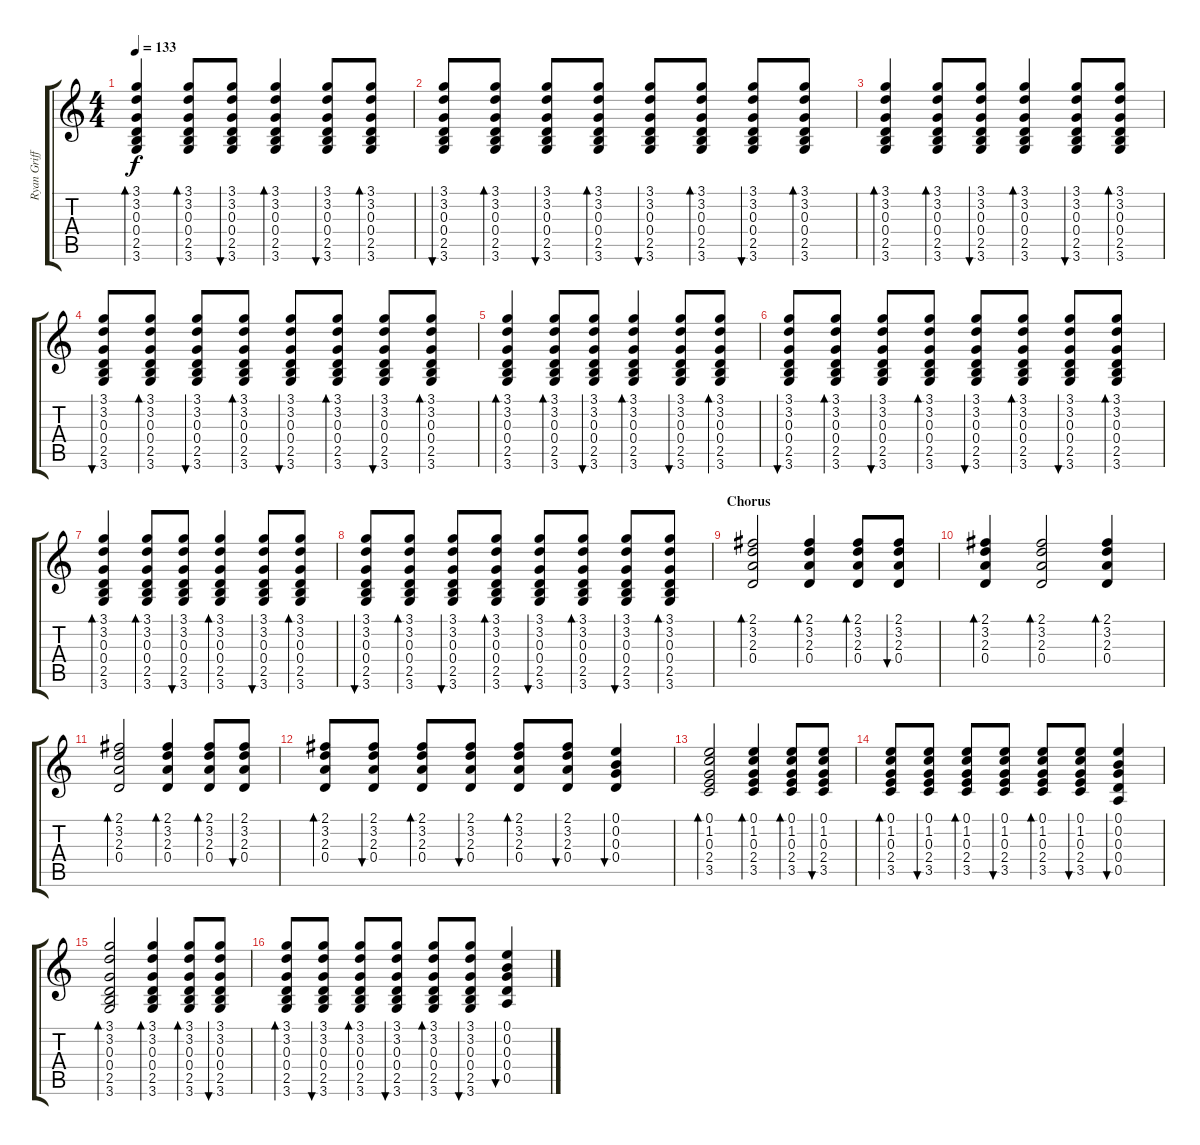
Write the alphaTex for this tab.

\track ("Ryan Griffits" "Ryan Griff") {instrument acousticguitarsteel}
\staff {score tabs}
\tuning (E4 B3 G3 D3 A2 E2) {hide}
\ts (4 4)
\tempo 133
\clef g2
\ks c
(3.1 3.2 0.3 0.4 2.5 3.6).4{bd 60 dy f} (3.1 3.2 0.3 0.4 2.5 3.6).8{bd 60} (3.1 3.2 0.3 0.4 2.5 3.6).8{bu 60} (3.1 3.2 0.3 0.4 2.5 3.6).4{bd 60} (3.1 3.2 0.3 0.4 2.5 3.6).8{bu 60} (3.1 3.2 0.3 0.4 2.5 3.6).8{bd 60} |
(3.1 3.2 0.3 0.4 2.5 3.6).8{bu 30} (3.1 3.2 0.3 0.4 2.5 3.6).8{bd 30} (3.1 3.2 0.3 0.4 2.5 3.6).8{bu 30} (3.1 3.2 0.3 0.4 2.5 3.6).8{bd 30} (3.1 3.2 0.3 0.4 2.5 3.6).8{bu 30} (3.1 3.2 0.3 0.4 2.5 3.6).8{bd 30} (3.1 3.2 0.3 0.4 2.5 3.6).8{bu 30} (3.1 3.2 0.3 0.4 2.5 3.6).8{bd 30} |
(3.1 3.2 0.3 0.4 2.5 3.6).4{bd 60} (3.1 3.2 0.3 0.4 2.5 3.6).8{bd 60} (3.1 3.2 0.3 0.4 2.5 3.6).8{bu 60} (3.1 3.2 0.3 0.4 2.5 3.6).4{bd 60} (3.1 3.2 0.3 0.4 2.5 3.6).8{bu 60} (3.1 3.2 0.3 0.4 2.5 3.6).8{bd 60} |
(3.1 3.2 0.3 0.4 2.5 3.6).8{bu 30} (3.1 3.2 0.3 0.4 2.5 3.6).8{bd 30} (3.1 3.2 0.3 0.4 2.5 3.6).8{bu 30} (3.1 3.2 0.3 0.4 2.5 3.6).8{bd 30} (3.1 3.2 0.3 0.4 2.5 3.6).8{bu 30} (3.1 3.2 0.3 0.4 2.5 3.6).8{bd 30} (3.1 3.2 0.3 0.4 2.5 3.6).8{bu 30} (3.1 3.2 0.3 0.4 2.5 3.6).8{bd 30} |
(3.1 3.2 0.3 0.4 2.5 3.6).4{bd 60} (3.1 3.2 0.3 0.4 2.5 3.6).8{bd 60} (3.1 3.2 0.3 0.4 2.5 3.6).8{bu 60} (3.1 3.2 0.3 0.4 2.5 3.6).4{bd 60} (3.1 3.2 0.3 0.4 2.5 3.6).8{bu 60} (3.1 3.2 0.3 0.4 2.5 3.6).8{bd 60} |
(3.1 3.2 0.3 0.4 2.5 3.6).8{bu 30} (3.1 3.2 0.3 0.4 2.5 3.6).8{bd 30} (3.1 3.2 0.3 0.4 2.5 3.6).8{bu 30} (3.1 3.2 0.3 0.4 2.5 3.6).8{bd 30} (3.1 3.2 0.3 0.4 2.5 3.6).8{bu 30} (3.1 3.2 0.3 0.4 2.5 3.6).8{bd 30} (3.1 3.2 0.3 0.4 2.5 3.6).8{bu 30} (3.1 3.2 0.3 0.4 2.5 3.6).8{bd 30} |
(3.1 3.2 0.3 0.4 2.5 3.6).4{bd 60} (3.1 3.2 0.3 0.4 2.5 3.6).8{bd 60} (3.1 3.2 0.3 0.4 2.5 3.6).8{bu 60} (3.1 3.2 0.3 0.4 2.5 3.6).4{bd 60} (3.1 3.2 0.3 0.4 2.5 3.6).8{bu 60} (3.1 3.2 0.3 0.4 2.5 3.6).8{bd 60} |
(3.1 3.2 0.3 0.4 2.5 3.6).8{bu 30} (3.1 3.2 0.3 0.4 2.5 3.6).8{bd 30} (3.1 3.2 0.3 0.4 2.5 3.6).8{bu 30} (3.1 3.2 0.3 0.4 2.5 3.6).8{bd 30} (3.1 3.2 0.3 0.4 2.5 3.6).8{bu 30} (3.1 3.2 0.3 0.4 2.5 3.6).8{bd 30} (3.1 3.2 0.3 0.4 2.5 3.6).8{bu 30} (3.1 3.2 0.3 0.4 2.5 3.6).8{bd 30} |
\section ("" "Chorus")
(2.1 3.2 2.3 0.4).2{bd 60 volume 8} (2.1 3.2 2.3 0.4).4{bd 60} (2.1 3.2 2.3 0.4).8{bd 60} (2.1 3.2 2.3 0.4).8{bu 60} |
(2.1 3.2 2.3 0.4).4{bd 60} (2.1 3.2 2.3 0.4).2{bd 60} (2.1 3.2 2.3 0.4).4{bd 60} |
(2.1 3.2 2.3 0.4).2{bd 60} (2.1 3.2 2.3 0.4).4{bd 60} (2.1 3.2 2.3 0.4).8{bd 30} (2.1 3.2 2.3 0.4).8{bu 30} |
(2.1 3.2 2.3 0.4).8{bd 30} (2.1 3.2 2.3 0.4).8{bu 30} (2.1 3.2 2.3 0.4).8{bd 30} (2.1 3.2 2.3 0.4).8{bu 30} (2.1 3.2 2.3 0.4).8{bd 30} (2.1 3.2 2.3 0.4).8{bu 30} (0.1 0.2 0.3 0.4).4{bu 30} |
(0.1 1.2 0.3 2.4 3.5).2{bd 60} (0.1 1.2 0.3 2.4 3.5).4{bd 60} (0.1 1.2 0.3 2.4 3.5).8{bd 30} (0.1 1.2 0.3 2.4 3.5).8{bu 30} |
(0.1 1.2 0.3 2.4 3.5).8{bd 30} (0.1 1.2 0.3 2.4 3.5).8{bu 30} (0.1 1.2 0.3 2.4 3.5).8{bd 30} (0.1 1.2 0.3 2.4 3.5).8{bu 30} (0.1 1.2 0.3 2.4 3.5).8{bd 30} (0.1 1.2 0.3 2.4 3.5).8{bu 30} (0.1 0.2 0.3 0.4 0.5).4{bu 30} |
(3.1 3.2 0.3 0.4 2.5 3.6).2{bd 60} (3.1 3.2 0.3 0.4 2.5 3.6).4{bd 60} (3.1 3.2 0.3 0.4 2.5 3.6).8{bd 30} (3.1 3.2 0.3 0.4 2.5 3.6).8{bu 30} |
(3.1 3.2 0.3 0.4 2.5 3.6).8{bd 30} (3.1 3.2 0.3 0.4 2.5 3.6).8{bu 30} (3.1 3.2 0.3 0.4 2.5 3.6).8{bd 30} (3.1 3.2 0.3 0.4 2.5 3.6).8{bu 30} (3.1 3.2 0.3 0.4 2.5 3.6).8{bd 30} (3.1 3.2 0.3 0.4 2.5 3.6).8{bu 30} (0.1 0.2 0.3 0.4 0.5).4{bu 30}
